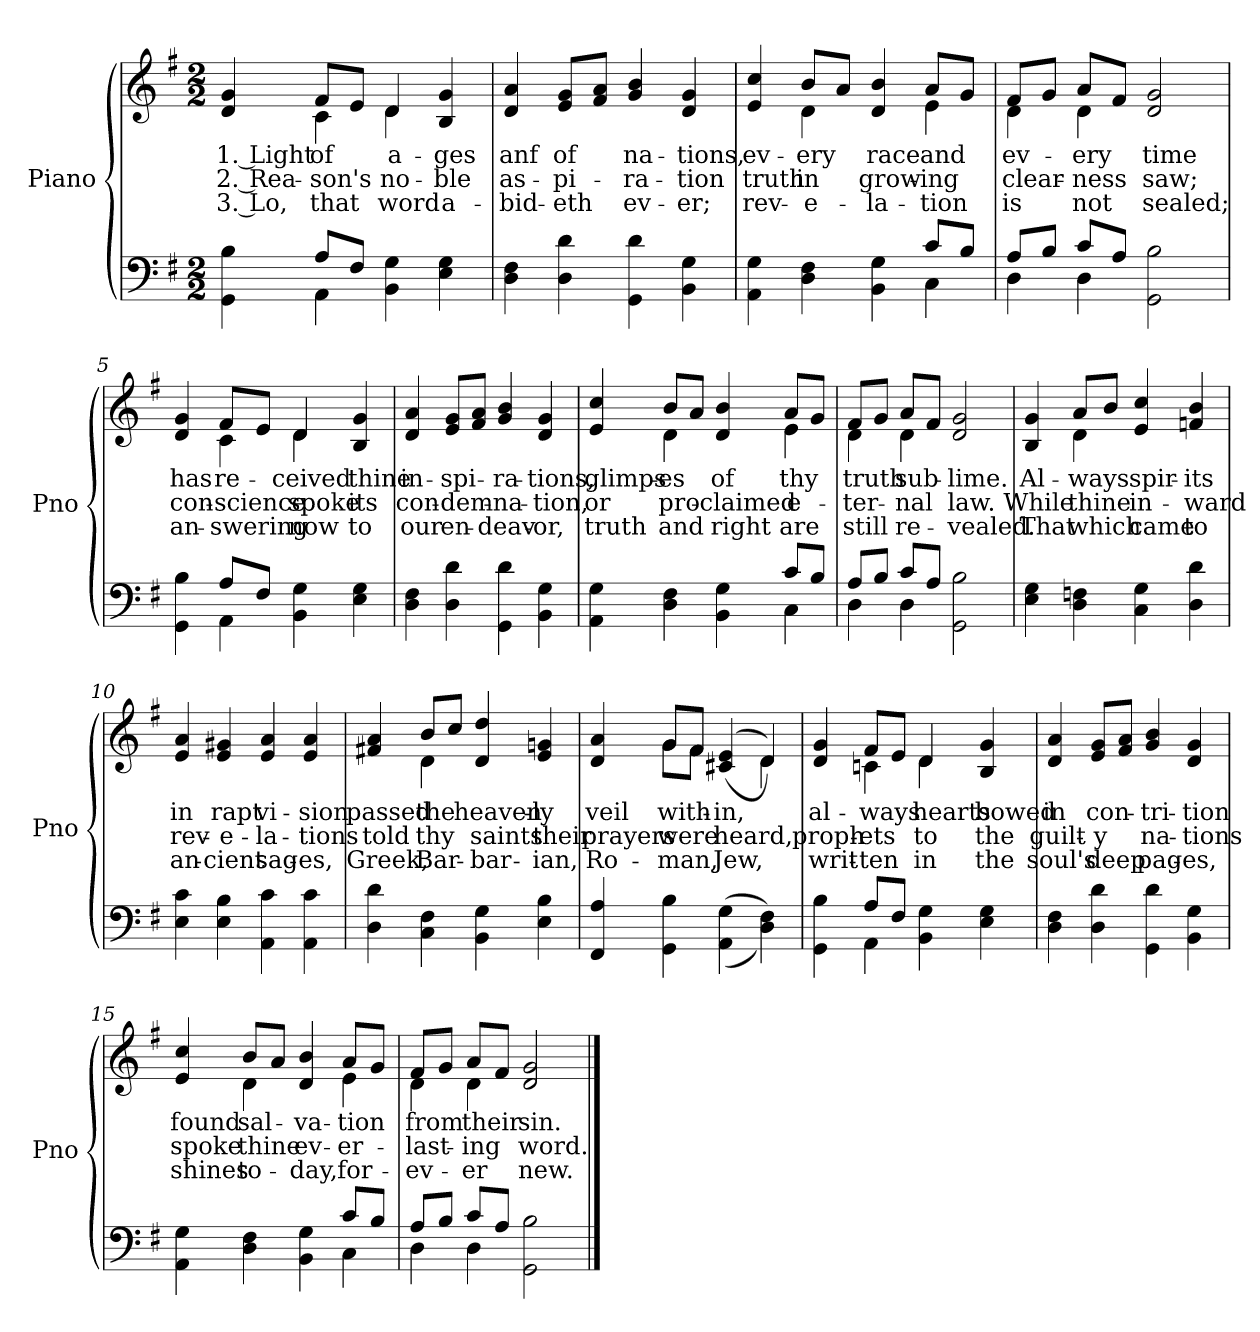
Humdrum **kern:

**kern	**kern	**text	**text	**text
*part2	*part1	*part1	*part1	*part1
*staff2	*staff1	*staff1	*staff1	*staff1
*I"Piano	*I"Piano	*	*	*
*I'Pno	*I'Pno	*	*	*
*clefF4	*clefG2	*	*	*
*k[f#]	*k[f#]	*	*	*
*M2/2	*M2/2	*	*	*
*MM112	*MM112	*	*	*
=1	=1	=1	=1	=1
*^	*	*	*	*
!	!	!	!LO:LY:b	!LO:LY:b	!LO:LY:b
*	*	*^	*	*	*
4GG\ 4B\	4ryy	4d/ 4g/	4ryy	1. Light	2. Rea-	3. Lo,
!	!	!	!	!LO:LY:b	!LO:LY:b	!LO:LY:b
4AA\	8A/L	8f#/L	4c\	of	-son's	that
.	8F#/J	8e/J	.	.	.	.
!	!	!	!	!LO:LY:b	!LO:LY:b	!LO:LY:b
4BB\ 4G\	2ryy	4d/	4d\	a-	no-	word
!	!	!	!	!LO:LY:b	!LO:LY:b	!LO:LY:b
4E\ 4G\	.	4B/ 4g/	4ryy	-ges	-ble	a-
*v	*v	*	*	*	*	*
=2	=2	=2	=2	=2	=2
!	!	!	!LO:LY:b	!LO:LY:b	!LO:LY:b
*	*v	*v	*	*	*
4D\ 4F#\	4d/ 4a/	anf	as-	-bid-
!	!	!LO:LY:b	!LO:LY:b	!LO:LY:b
4D\ 4d\	8e/ 8g/L	of	-pi-	-eth
.	8f#/ 8a/J	.	.	.
!	!	!LO:LY:b	!LO:LY:b	!LO:LY:b
4GG\ 4d\	4g/ 4b/	na-	-ra-	ev-
!	!	!LO:LY:b	!LO:LY:b	!LO:LY:b
4BB\ 4G\	4d/ 4g/	-tions,	-tion	-er;
=3	=3	=3	=3	=3
*^	*	*	*	*
!	!	!	!LO:LY:b	!LO:LY:b	!LO:LY:b
*	*	*^	*	*	*
4AA\ 4G\	2.ryy	4e/ 4cc/	4ryy	ev-	truth	rev-
!	!	!	!	!LO:LY:b	!LO:LY:b	!LO:LY:b
4D\ 4F#\	.	8b/L	4d\	-ery	in	-e-
.	.	8a/J	.	.	.	.
!	!	!	!	!LO:LY:b	!LO:LY:b	!LO:LY:b
4BB\ 4G\	.	4d/ 4b/	4ryy	race	grow-	-la-
!	!	!	!	!LO:LY:b	!LO:LY:b	!LO:LY:b
4C\	8c/L	8a/L	4e\	and	-ing	-tion
.	8B/J	8g/J	.	.	.	.
!!LO:LB:g=z	!!
=4	=4	=4	=4	=4	=4	=4
!	!	!	!	!LO:LY:b	!LO:LY:b	!LO:LY:b
8A/L	4D\	8f#/L	4d\	ev-	clear-	is
8B/J	.	8g/J	.	.	.	.
!	!	!	!	!LO:LY:b	!LO:LY:b	!LO:LY:b
8c/L	4D\	8a/L	4d\	-ery	-ness	not
8A/J	.	8f#/J	.	.	.	.
!	!	!	!	!LO:LY:b	!LO:LY:b	!LO:LY:b
2GG\ 2B\	2ryy	2d/ 2g/	2ryy	time	saw;	sealed;
=5	=5	=5	=5	=5	=5	=5
!	!	!	!	!LO:LY:b	!LO:LY:b	!LO:LY:b
4GG\ 4B\	4ryy	4d/ 4g/	4ryy	has	con-	an-
!	!	!	!	!LO:LY:b	!LO:LY:b	!LO:LY:b
8A/L	4AA\	8f#/L	4c\	re-	-science	-swering
8F#/J	.	8e/J	.	.	.	.
!	!	!	!	!LO:LY:b	!LO:LY:b	!LO:LY:b
4BB\ 4G\	2ryy	4d/	4d\	-ceived	spoke	now
!	!	!	!	!LO:LY:b	!LO:LY:b	!LO:LY:b
4E\ 4G\	.	4B/ 4g/	4ryy	thine	its	to
*v	*v	*	*	*	*	*
=6	=6	=6	=6	=6	=6
!	!	!	!LO:LY:b	!LO:LY:b	!LO:LY:b
*	*v	*v	*	*	*
4D\ 4F#\	4d/ 4a/	in-	con-	our
!	!	!LO:LY:b	!LO:LY:b	!LO:LY:b
4D\ 4d\	8e/ 8g/L	-spi-	-dem-	en-
.	8f#/ 8a/J	.	.	.
!	!	!LO:LY:b	!LO:LY:b	!LO:LY:b
4GG\ 4d\	4g/ 4b/	-ra-	-na-	-deav-
!	!	!LO:LY:b	!LO:LY:b	!LO:LY:b
4BB\ 4G\	4d/ 4g/	-tions,	-tion,	-or,
!!LO:LB:g=z
=7	=7	=7	=7	=7
*^	*	*	*	*
!	!	!	!LO:LY:b	!LO:LY:b	!LO:LY:b
*	*	*^	*	*	*
4AA\ 4G\	2.ryy	4e/ 4cc/	4ryy	glimps-	or	truth
!	!	!	!	!LO:LY:b	!LO:LY:b	!LO:LY:b
4D\ 4F#\	.	8b/L	4d\	-es	pro-	and
.	.	8a/J	.	.	.	.
!	!	!	!	!LO:LY:b	!LO:LY:b	!LO:LY:b
4BB\ 4G\	.	4d/ 4b/	4ryy	of	-claimed	right
!	!	!	!	!LO:LY:b	!LO:LY:b	!LO:LY:b
4C\	8c/L	8a/L	4e\	thy	e-	are
.	8B/J	8g/J	.	.	.	.
=8	=8	=8	=8	=8	=8	=8
!	!	!	!	!LO:LY:b	!LO:LY:b	!LO:LY:b
8A/L	4D\	8f#/L	4d\	truth	-ter-	still
8B/J	.	8g/J	.	.	.	.
!	!	!	!	!LO:LY:b	!LO:LY:b	!LO:LY:b
8c/L	4D\	8a/L	4d\	sub-	-nal	re-
8A/J	.	8f#/J	.	.	.	.
!	!	!	!	!LO:LY:b	!LO:LY:b	!LO:LY:b
2GG\ 2B\	2ryy	2d/ 2g/	2ryy	-lime.	law.	-vealed.
=9	=9	=9	=9	=9	=9	=9
!	!	!	!	!LO:LY:b	!LO:LY:b	!LO:LY:b
*v	*v	*	*	*	*	*
4E\ 4G\	4B/ 4g/	4ryy	Al-	While	That
!	!	!	!LO:LY:b	!LO:LY:b	!LO:LY:b
4D\ 4Fn\	8a/L	4d\	-ways	thine	which
.	8b/J	.	.	.	.
!	!	!	!LO:LY:b	!LO:LY:b	!LO:LY:b
4C\ 4G\	4e/ 4cc/	2ryy	spir-	in-	came
!	!	!	!LO:LY:b	!LO:LY:b	!LO:LY:b
4D\ 4d\	4fn/ 4b/	.	-its	-ward	to
*	*v	*v	*	*	*
!!LO:PB:g=z
=10	=10	=10	=10	=10
!	!	!LO:LY:b	!LO:LY:b	!LO:LY:b
4E\ 4c\	4e/ 4a/	in	rev-	an-
!	!	!LO:LY:b	!LO:LY:b	!LO:LY:b
4E\ 4B\	4e/ 4g#X/	rapt	-e-	-cient
!	!	!LO:LY:b	!LO:LY:b	!LO:LY:b
4AA\ 4c\	4e/ 4a/	vi-	-la-	sag-
!	!	!LO:LY:b	!LO:LY:b	!LO:LY:b
4AA\ 4c\	4e/ 4a/	-sion	-tions	-es,
=11	=11	=11	=11	=11
!	!	!LO:LY:b	!LO:LY:b	!LO:LY:b
*	*^	*	*	*
4D\ 4d\	4f#X/ 4a/	4ryy	passed	told	Greek,
!	!	!	!LO:LY:b	!LO:LY:b	!LO:LY:b
4C\ 4F#\	8b/L	4d\	the	thy	Bar-
.	8cc/J	.	.	.	.
!	!	!	!LO:LY:b	!LO:LY:b	!LO:LY:b
4BB\ 4G\	4d/ 4dd/	2ryy	heaven-	saints	-bar-
!	!	!	!LO:LY:b	!LO:LY:b	!LO:LY:b
4E\ 4B\	4e/ 4gn/	.	-ly	their	-ian,
!!LO:LB:g=z	!!
=12	=12	=12	=12	=12	=12
!	!	!	!LO:LY:b	!LO:LY:b	!LO:LY:b
4FF#/ 4A/	4d/ 4a/	4ryy	veil	prayers	Ro-
!	!	!	!LO:LY:b	!LO:LY:b	!LO:LY:b
4GG\ 4B\	8g/L	8g\L	with-	were	-man,
.	8f#/J	8f#\J	.	.	.
!	!	!	!LO:LY:b	!LO:LY:b	!LO:LY:b
(<(>4AA\ 4G\	(<(>4c#X/ 4e/	4ryy	-in,	heard,	Jew,
4D\ 4F#\))	4d/))	4d\	.	.	.
=13	=13	=13	=13	=13	=13
*^	*	*	*	*	*
!	!	!	!	!LO:LY:b	!LO:LY:b	!LO:LY:b
4GG\ 4B\	4ryy	4d/ 4g/	4ryy	al-	proph-	writ-
!	!	!	!	!LO:LY:b	!LO:LY:b	!LO:LY:b
4AA\	8A/L	8f#/L	4cn\	-ways	-ets	-ten
.	8F#/J	8e/J	.	.	.	.
!	!	!	!	!LO:LY:b	!LO:LY:b	!LO:LY:b
4BB\ 4G\	2ryy	4d/	4d\	hearts	to	in
!	!	!	!	!LO:LY:b	!LO:LY:b	!LO:LY:b
4E\ 4G\	.	4B/ 4g/	4ryy	bowed	the	the
*v	*v	*	*	*	*	*
!!LO:LB:g=z
=14	=14	=14	=14	=14	=14
!	!	!	!LO:LY:b	!LO:LY:b	!LO:LY:b
*	*v	*v	*	*	*
4D\ 4F#\	4d/ 4a/	in	guilt-	soul's
!	!	!LO:LY:b	!LO:LY:b	!LO:LY:b
4D\ 4d\	8e/ 8g/L	con-	-y	deep
.	8f#/ 8a/J	.	.	.
!	!	!LO:LY:b	!LO:LY:b	!LO:LY:b
4GG\ 4d\	4g/ 4b/	-tri-	na-	pag-
!	!	!LO:LY:b	!LO:LY:b	!LO:LY:b
4BB\ 4G\	4d/ 4g/	-tion	-tions	-es,
=15	=15	=15	=15	=15
*^	*	*	*	*
!	!	!	!LO:LY:b	!LO:LY:b	!LO:LY:b
*	*	*^	*	*	*
4AA\ 4G\	2.ryy	4e/ 4cc/	4ryy	found	spoke	shines
!	!	!	!	!LO:LY:b	!LO:LY:b	!LO:LY:b
4D\ 4F#\	.	8b/L	4d\	sal-	thine	to-
.	.	8a/J	.	.	.	.
!	!	!	!	!LO:LY:b	!LO:LY:b	!LO:LY:b
4BB\ 4G\	.	4d/ 4b/	4ryy	-va-	ev-	-day,
!	!	!	!	!LO:LY:b	!LO:LY:b	!LO:LY:b
4C\	8c/L	8a/L	4e\	-tion	-er-	for-
.	8B/J	8g/J	.	.	.	.
=16	=16	=16	=16	=16	=16	=16
!	!	!	!	!LO:LY:b	!LO:LY:b	!LO:LY:b
8A/L	4D\	8f#/L	4d\	from	-last-	-ev-
8B/J	.	8g/J	.	.	.	.
!	!	!	!	!LO:LY:b	!LO:LY:b	!LO:LY:b
8c/L	4D\	8a/L	4d\	their	-ing	-er
8A/J	.	8f#/J	.	.	.	.
!	!	!	!	!LO:LY:b	!LO:LY:b	!LO:LY:b
2GG\ 2B\	2ryy	2d/ 2g/	2ryy	sin.	word.	new.
*v	*v	*	*	*	*	*
*	*v	*v	*	*	*
==	==	==	==	==
*-	*-	*-	*-	*-
